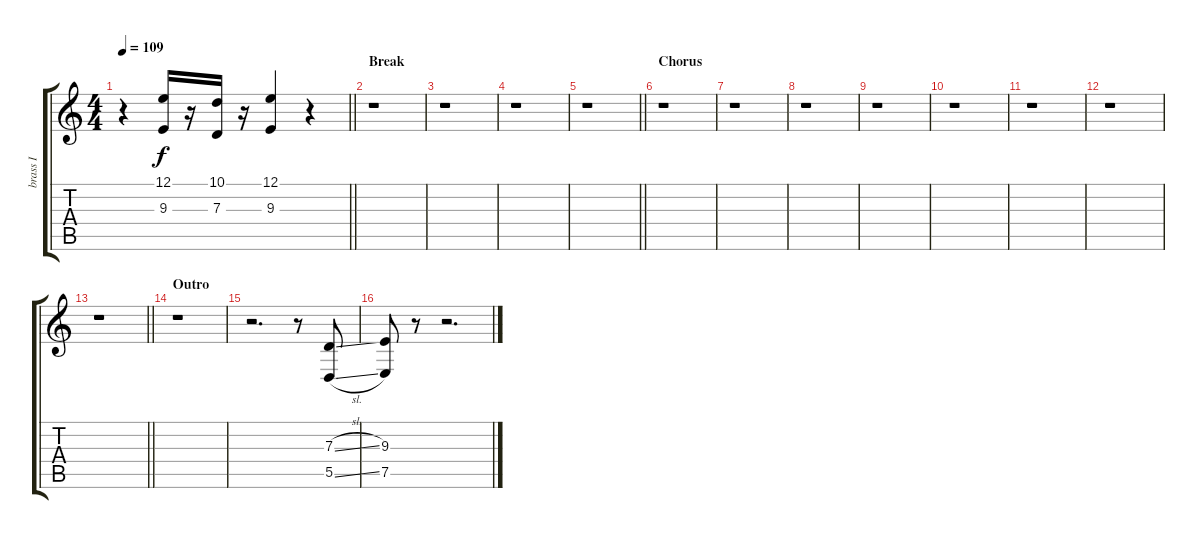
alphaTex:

\track ("brass I" "brass I") {instrument brasssection}
\staff {score tabs}
\tuning (E4 B3 G3 D3 A2 E2) {hide}
\ts (4 4)
\tempo 109
\clef g2
\barLineRight lightlight
\ks aminor
r.4{dy f} (12.1 9.3).16 r.16 (10.1 7.3).16 r.16 (12.1 9.3).4 r.4 |
\section ("" "Break")
r.1 |
r.1 |
r.1 |
\barLineRight lightlight
r.1 |
\section ("" "Chorus")
r.1 |
r.1 |
r.1 |
r.1 |
r.1 |
r.1 |
r.1 |
\barLineRight lightlight
r.1 |
\section ("" "Outro")
r.1 |
r.2{d} r.8 (7.3{sl} 5.5{sl}).8 |
(9.3 7.5).8 r.8 r.2{d}
